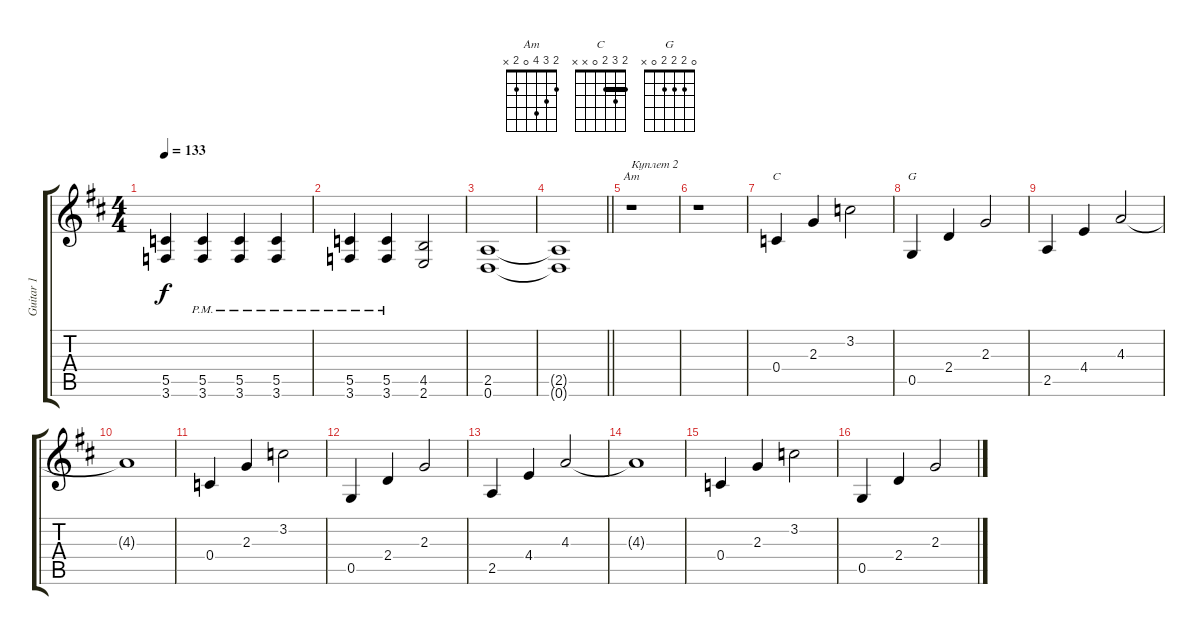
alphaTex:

\track ("Guitar 1" "Guitar 1") {instrument distortionguitar}
\staff {score tabs}
\tuning (D4 A3 F3 C3 G2 D2) {hide}
\chord ("Am" 2 3 4 0 2 x)
\chord ("C" 2 3 2 0 x x) {barre 2}
\chord ("G" 0 2 2 2 0 x)
\ts (4 4)
\tempo 133
\clef g2
\ks bminor
(5.5 3.6).4{dy f} (5.5 3.6{pm}).4 (5.5 3.6{pm}).4 (5.5 3.6{pm}).4 |
(5.5 3.6{pm}).4 (5.5 3.6{pm}).4 (4.5 2.6).2 |
(2.5 0.6).1 |
\barLineRight lightlight
(2.5{t} 0.6{t}).1 |
r.1{ch "Am" txt "Куплет 2"} |
r.1 |
0.4.4{ch "C"} 2.3.4 3.2.2 |
0.5.4{ch "G"} 2.4.4 2.3.2 |
2.5.4 4.4.4 4.3.2 |
4.3{t}.1 |
0.4.4 2.3.4 3.2.2 |
0.5.4 2.4.4 2.3.2 |
2.5.4 4.4.4 4.3.2 |
4.3{t}.1 |
0.4.4 2.3.4 3.2.2 |
0.5.4 2.4.4 2.3.2
